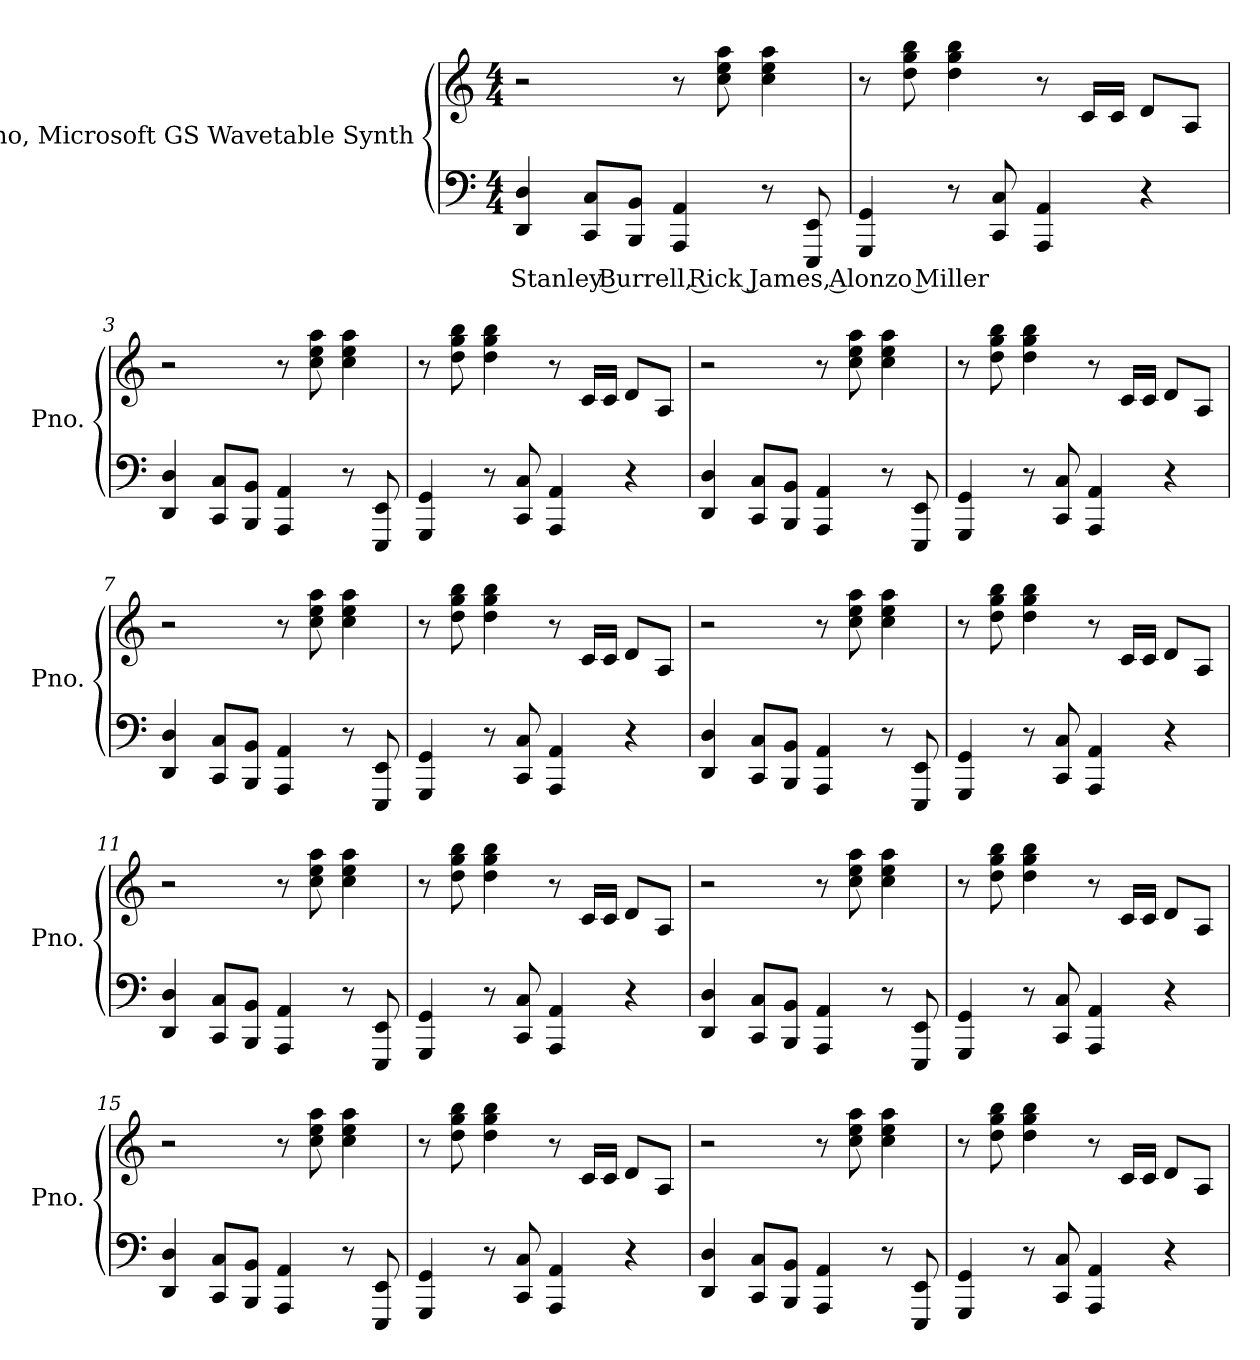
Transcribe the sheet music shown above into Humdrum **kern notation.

**kern	**text	**kern
*part2	*part2	*part1
*staff2	*staff2	*staff1
*I"Piano, Microsoft GS Wavetable Synth	*	*I"Piano, Microsoft GS Wavetable Synth
*I'Pno.	*	*I'Pno.
*clefF4	*	*clefG2
*k[]	*	*k[]
*M4/4	*	*M4/4
*MM120	*	*MM120
=1	=1	=1
!	!LO:LY:b	!
4DD/ 4D/	Stanley Burrell, Rick James, Alonzo Miller	2r
8CC/ 8C/L	.	.
8BBB/ 8BB/J	.	.
4AAA/ 4AA/	.	8r
.	.	8cc\ 8ee\ 8aa\
8r	.	4cc\ 4ee\ 4aa\
8EEE/ 8EE/	.	.
!!LO:LB:g=z
=2	=2	=2
4GGG/ 4GG/	.	8r
.	.	8dd\ 8gg\ 8bb\
8r	.	4dd\ 4gg\ 4bb\
8CC/ 8C/	.	.
4AAA/ 4AA/	.	8r
.	.	16c/LL
.	.	16c/JJ
4r	.	8d/L
.	.	8A/J
=3	=3	=3
4DD/ 4D/	.	2r
8CC/ 8C/L	.	.
8BBB/ 8BB/J	.	.
4AAA/ 4AA/	.	8r
.	.	8cc\ 8ee\ 8aa\
8r	.	4cc\ 4ee\ 4aa\
8EEE/ 8EE/	.	.
=4	=4	=4
4GGG/ 4GG/	.	8r
.	.	8dd\ 8gg\ 8bb\
8r	.	4dd\ 4gg\ 4bb\
8CC/ 8C/	.	.
4AAA/ 4AA/	.	8r
.	.	16c/LL
.	.	16c/JJ
4r	.	8d/L
.	.	8A/J
=5	=5	=5
4DD/ 4D/	.	2r
8CC/ 8C/L	.	.
8BBB/ 8BB/J	.	.
4AAA/ 4AA/	.	8r
.	.	8cc\ 8ee\ 8aa\
8r	.	4cc\ 4ee\ 4aa\
8EEE/ 8EE/	.	.
!!LO:LB:g=z
=6	=6	=6
4GGG/ 4GG/	.	8r
.	.	8dd\ 8gg\ 8bb\
8r	.	4dd\ 4gg\ 4bb\
8CC/ 8C/	.	.
4AAA/ 4AA/	.	8r
.	.	16c/LL
.	.	16c/JJ
4r	.	8d/L
.	.	8A/J
=7	=7	=7
4DD/ 4D/	.	2r
8CC/ 8C/L	.	.
8BBB/ 8BB/J	.	.
4AAA/ 4AA/	.	8r
.	.	8cc\ 8ee\ 8aa\
8r	.	4cc\ 4ee\ 4aa\
8EEE/ 8EE/	.	.
=8	=8	=8
4GGG/ 4GG/	.	8r
.	.	8dd\ 8gg\ 8bb\
8r	.	4dd\ 4gg\ 4bb\
8CC/ 8C/	.	.
4AAA/ 4AA/	.	8r
.	.	16c/LL
.	.	16c/JJ
4r	.	8d/L
.	.	8A/J
=9	=9	=9
4DD/ 4D/	.	2r
8CC/ 8C/L	.	.
8BBB/ 8BB/J	.	.
4AAA/ 4AA/	.	8r
.	.	8cc\ 8ee\ 8aa\
8r	.	4cc\ 4ee\ 4aa\
8EEE/ 8EE/	.	.
!!LO:LB:g=z
=10	=10	=10
4GGG/ 4GG/	.	8r
.	.	8dd\ 8gg\ 8bb\
8r	.	4dd\ 4gg\ 4bb\
8CC/ 8C/	.	.
4AAA/ 4AA/	.	8r
.	.	16c/LL
.	.	16c/JJ
4r	.	8d/L
.	.	8A/J
=11	=11	=11
4DD/ 4D/	.	2r
8CC/ 8C/L	.	.
8BBB/ 8BB/J	.	.
4AAA/ 4AA/	.	8r
.	.	8cc\ 8ee\ 8aa\
8r	.	4cc\ 4ee\ 4aa\
8EEE/ 8EE/	.	.
=12	=12	=12
4GGG/ 4GG/	.	8r
.	.	8dd\ 8gg\ 8bb\
8r	.	4dd\ 4gg\ 4bb\
8CC/ 8C/	.	.
4AAA/ 4AA/	.	8r
.	.	16c/LL
.	.	16c/JJ
4r	.	8d/L
.	.	8A/J
=13	=13	=13
4DD/ 4D/	.	2r
8CC/ 8C/L	.	.
8BBB/ 8BB/J	.	.
4AAA/ 4AA/	.	8r
.	.	8cc\ 8ee\ 8aa\
8r	.	4cc\ 4ee\ 4aa\
8EEE/ 8EE/	.	.
!!LO:LB:g=z
=14	=14	=14
4GGG/ 4GG/	.	8r
.	.	8dd\ 8gg\ 8bb\
8r	.	4dd\ 4gg\ 4bb\
8CC/ 8C/	.	.
4AAA/ 4AA/	.	8r
.	.	16c/LL
.	.	16c/JJ
4r	.	8d/L
.	.	8A/J
=15	=15	=15
4DD/ 4D/	.	2r
8CC/ 8C/L	.	.
8BBB/ 8BB/J	.	.
4AAA/ 4AA/	.	8r
.	.	8cc\ 8ee\ 8aa\
8r	.	4cc\ 4ee\ 4aa\
8EEE/ 8EE/	.	.
=16	=16	=16
4GGG/ 4GG/	.	8r
.	.	8dd\ 8gg\ 8bb\
8r	.	4dd\ 4gg\ 4bb\
8CC/ 8C/	.	.
4AAA/ 4AA/	.	8r
.	.	16c/LL
.	.	16c/JJ
4r	.	8d/L
.	.	8A/J
=17	=17	=17
4DD/ 4D/	.	2r
8CC/ 8C/L	.	.
8BBB/ 8BB/J	.	.
4AAA/ 4AA/	.	8r
.	.	8cc\ 8ee\ 8aa\
8r	.	4cc\ 4ee\ 4aa\
8EEE/ 8EE/	.	.
!!LO:LB:g=z
=18	=18	=18
4GGG/ 4GG/	.	8r
.	.	8dd\ 8gg\ 8bb\
8r	.	4dd\ 4gg\ 4bb\
8CC/ 8C/	.	.
4AAA/ 4AA/	.	8r
.	.	16c/LL
.	.	16c/JJ
4r	.	8d/L
.	.	8A/J
=	=	=
*-	*-	*-
